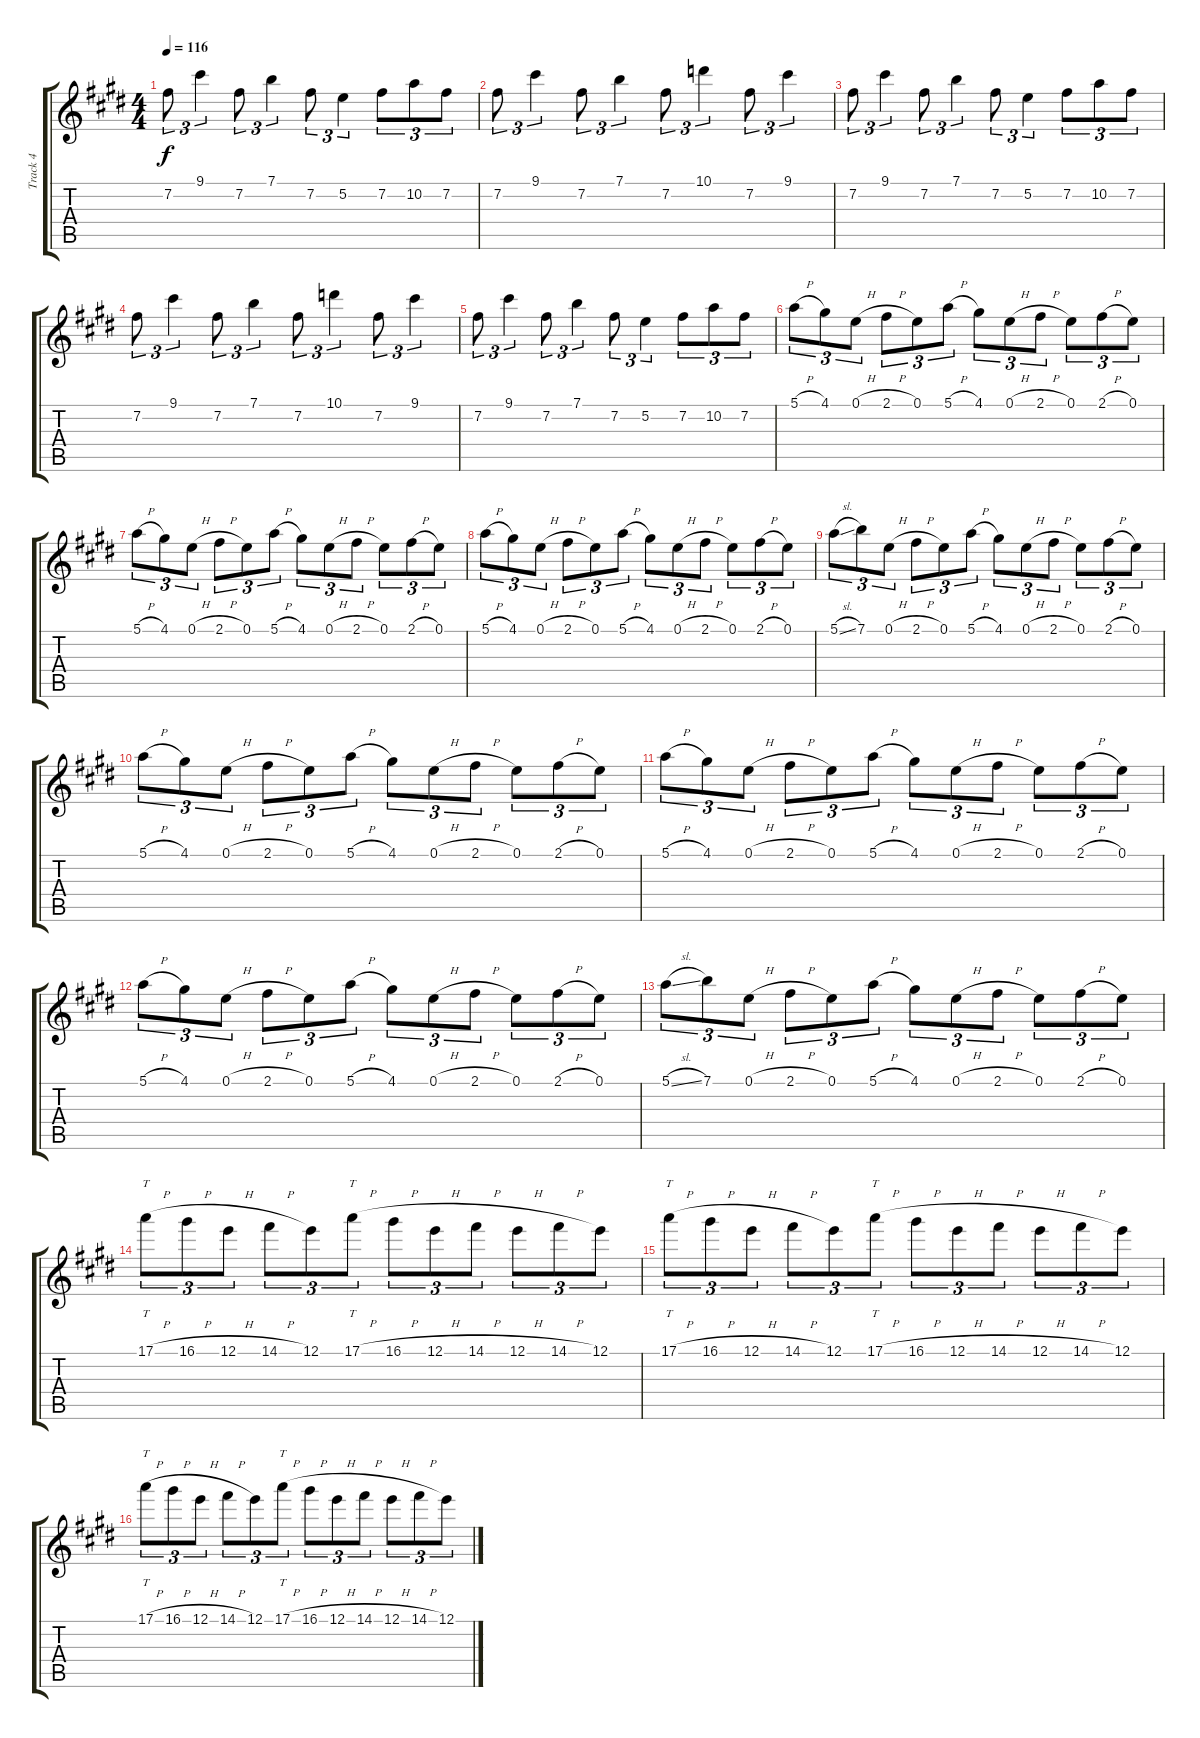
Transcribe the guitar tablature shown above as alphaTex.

\track ("Track 4" "Track 4") {instrument overdrivenguitar}
\staff {score tabs}
\tuning (E4 B3 Gb3 B2 Gb2 B1) {hide}
\ts (4 4)
\tempo 116
\clef g2
\ks c#minor
7.2.8{tu (3 2) dy f} 9.1.4{tu (3 2)} 7.2.8{tu (3 2)} 7.1.4{tu (3 2)} 7.2.8{tu (3 2)} 5.2.4{tu (3 2)} 7.2.8{tu (3 2)} 10.2.8{tu (3 2)} 7.2.8{tu (3 2)} |
7.2.8{tu (3 2)} 9.1.4{tu (3 2)} 7.2.8{tu (3 2)} 7.1.4{tu (3 2)} 7.2.8{tu (3 2)} 10.1.4{tu (3 2)} 7.2.8{tu (3 2)} 9.1.4{tu (3 2)} |
7.2.8{tu (3 2)} 9.1.4{tu (3 2)} 7.2.8{tu (3 2)} 7.1.4{tu (3 2)} 7.2.8{tu (3 2)} 5.2.4{tu (3 2)} 7.2.8{tu (3 2)} 10.2.8{tu (3 2)} 7.2.8{tu (3 2)} |
7.2.8{tu (3 2)} 9.1.4{tu (3 2)} 7.2.8{tu (3 2)} 7.1.4{tu (3 2)} 7.2.8{tu (3 2)} 10.1.4{tu (3 2)} 7.2.8{tu (3 2)} 9.1.4{tu (3 2)} |
7.2.8{tu (3 2)} 9.1.4{tu (3 2)} 7.2.8{tu (3 2)} 7.1.4{tu (3 2)} 7.2.8{tu (3 2)} 5.2.4{tu (3 2)} 7.2.8{tu (3 2)} 10.2.8{tu (3 2)} 7.2.8{tu (3 2)} |
5.1{h}.8{tu (3 2)} 4.1.8{tu (3 2)} 0.1{h}.8{tu (3 2)} 2.1{h}.8{tu (3 2)} 0.1.8{tu (3 2)} 5.1{h}.8{tu (3 2)} 4.1.8{tu (3 2)} 0.1{h}.8{tu (3 2)} 2.1{h}.8{tu (3 2)} 0.1.8{tu (3 2)} 2.1{h}.8{tu (3 2)} 0.1.8{tu (3 2)} |
5.1{h}.8{tu (3 2)} 4.1.8{tu (3 2)} 0.1{h}.8{tu (3 2)} 2.1{h}.8{tu (3 2)} 0.1.8{tu (3 2)} 5.1{h}.8{tu (3 2)} 4.1.8{tu (3 2)} 0.1{h}.8{tu (3 2)} 2.1{h}.8{tu (3 2)} 0.1.8{tu (3 2)} 2.1{h}.8{tu (3 2)} 0.1.8{tu (3 2)} |
5.1{h}.8{tu (3 2)} 4.1.8{tu (3 2)} 0.1{h}.8{tu (3 2)} 2.1{h}.8{tu (3 2)} 0.1.8{tu (3 2)} 5.1{h}.8{tu (3 2)} 4.1.8{tu (3 2)} 0.1{h}.8{tu (3 2)} 2.1{h}.8{tu (3 2)} 0.1.8{tu (3 2)} 2.1{h}.8{tu (3 2)} 0.1.8{tu (3 2)} |
5.1{sl}.8{tu (3 2)} 7.1.8{tu (3 2)} 0.1{h}.8{tu (3 2)} 2.1{h}.8{tu (3 2)} 0.1.8{tu (3 2)} 5.1{h}.8{tu (3 2)} 4.1.8{tu (3 2)} 0.1{h}.8{tu (3 2)} 2.1{h}.8{tu (3 2)} 0.1.8{tu (3 2)} 2.1{h}.8{tu (3 2)} 0.1.8{tu (3 2)} |
5.1{h}.8{tu (3 2)} 4.1.8{tu (3 2)} 0.1{h}.8{tu (3 2)} 2.1{h}.8{tu (3 2)} 0.1.8{tu (3 2)} 5.1{h}.8{tu (3 2)} 4.1.8{tu (3 2)} 0.1{h}.8{tu (3 2)} 2.1{h}.8{tu (3 2)} 0.1.8{tu (3 2)} 2.1{h}.8{tu (3 2)} 0.1.8{tu (3 2)} |
5.1{h}.8{tu (3 2)} 4.1.8{tu (3 2)} 0.1{h}.8{tu (3 2)} 2.1{h}.8{tu (3 2)} 0.1.8{tu (3 2)} 5.1{h}.8{tu (3 2)} 4.1.8{tu (3 2)} 0.1{h}.8{tu (3 2)} 2.1{h}.8{tu (3 2)} 0.1.8{tu (3 2)} 2.1{h}.8{tu (3 2)} 0.1.8{tu (3 2)} |
5.1{h}.8{tu (3 2)} 4.1.8{tu (3 2)} 0.1{h}.8{tu (3 2)} 2.1{h}.8{tu (3 2)} 0.1.8{tu (3 2)} 5.1{h}.8{tu (3 2)} 4.1.8{tu (3 2)} 0.1{h}.8{tu (3 2)} 2.1{h}.8{tu (3 2)} 0.1.8{tu (3 2)} 2.1{h}.8{tu (3 2)} 0.1.8{tu (3 2)} |
5.1{sl}.8{tu (3 2)} 7.1.8{tu (3 2)} 0.1{h}.8{tu (3 2)} 2.1{h}.8{tu (3 2)} 0.1.8{tu (3 2)} 5.1{h}.8{tu (3 2)} 4.1.8{tu (3 2)} 0.1{h}.8{tu (3 2)} 2.1{h}.8{tu (3 2)} 0.1.8{tu (3 2)} 2.1{h}.8{tu (3 2)} 0.1.8{tu (3 2)} |
17.1{h}.8{tt tu (3 2)} 16.1{h}.8{tu (3 2)} 12.1{h}.8{tu (3 2)} 14.1{h}.8{tu (3 2)} 12.1.8{tu (3 2)} 17.1{h}.8{tt tu (3 2)} 16.1{h}.8{tu (3 2)} 12.1{h}.8{tu (3 2)} 14.1{h}.8{tu (3 2)} 12.1{h}.8{tu (3 2)} 14.1{h}.8{tu (3 2)} 12.1.8{tu (3 2)} |
17.1{h}.8{tt tu (3 2)} 16.1{h}.8{tu (3 2)} 12.1{h}.8{tu (3 2)} 14.1{h}.8{tu (3 2)} 12.1.8{tu (3 2)} 17.1{h}.8{tt tu (3 2)} 16.1{h}.8{tu (3 2)} 12.1{h}.8{tu (3 2)} 14.1{h}.8{tu (3 2)} 12.1{h}.8{tu (3 2)} 14.1{h}.8{tu (3 2)} 12.1.8{tu (3 2)} |
17.1{h}.8{tt tu (3 2)} 16.1{h}.8{tu (3 2)} 12.1{h}.8{tu (3 2)} 14.1{h}.8{tu (3 2)} 12.1.8{tu (3 2)} 17.1{h}.8{tt tu (3 2)} 16.1{h}.8{tu (3 2)} 12.1{h}.8{tu (3 2)} 14.1{h}.8{tu (3 2)} 12.1{h}.8{tu (3 2)} 14.1{h}.8{tu (3 2)} 12.1.8{tu (3 2)}
